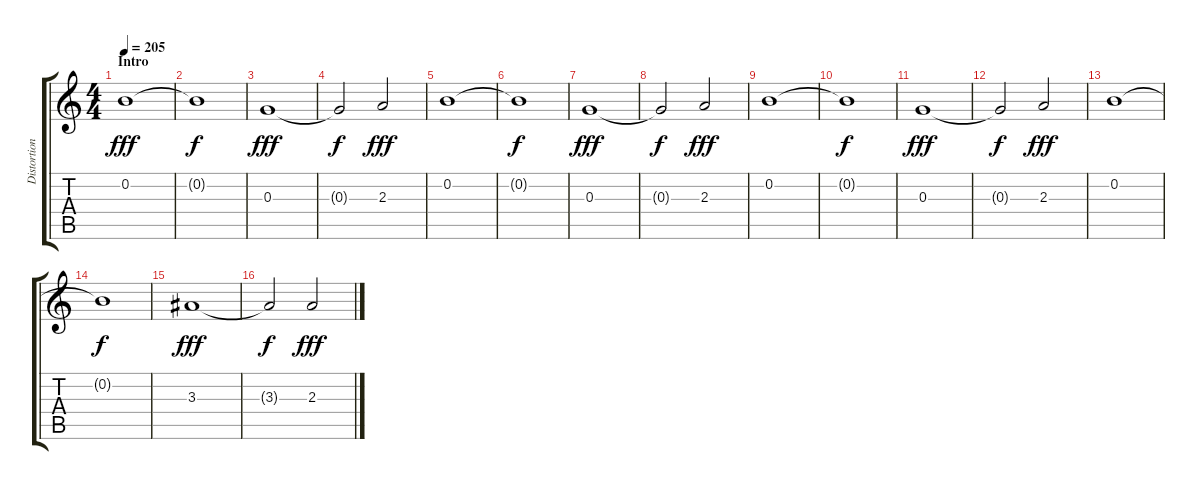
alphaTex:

\track ("Distortion 303" "Distortion") {instrument synthbass2}
\staff {score tabs}
\tuning (E4 B3 G3 D3 A2 E2) {hide}
\ts (4 4)
\section ("" "Intro")
\tempo 205
\clef g2
\ks c
0.2.1{dy fff instrument synthbass2} |
0.2{t}.1{dy f} |
0.3.1{dy fff} |
0.3{t}.2{dy f} 2.3.2{dy fff} |
0.2.1 |
0.2{t}.1{dy f} |
0.3.1{dy fff} |
0.3{t}.2{dy f} 2.3.2{dy fff} |
0.2.1 |
0.2{t}.1{dy f} |
0.3.1{dy fff} |
0.3{t}.2{dy f} 2.3.2{dy fff} |
0.2.1 |
0.2{t}.1{dy f} |
3.3.1{dy fff} |
3.3{t}.2{dy f} 2.3.2{dy fff}
